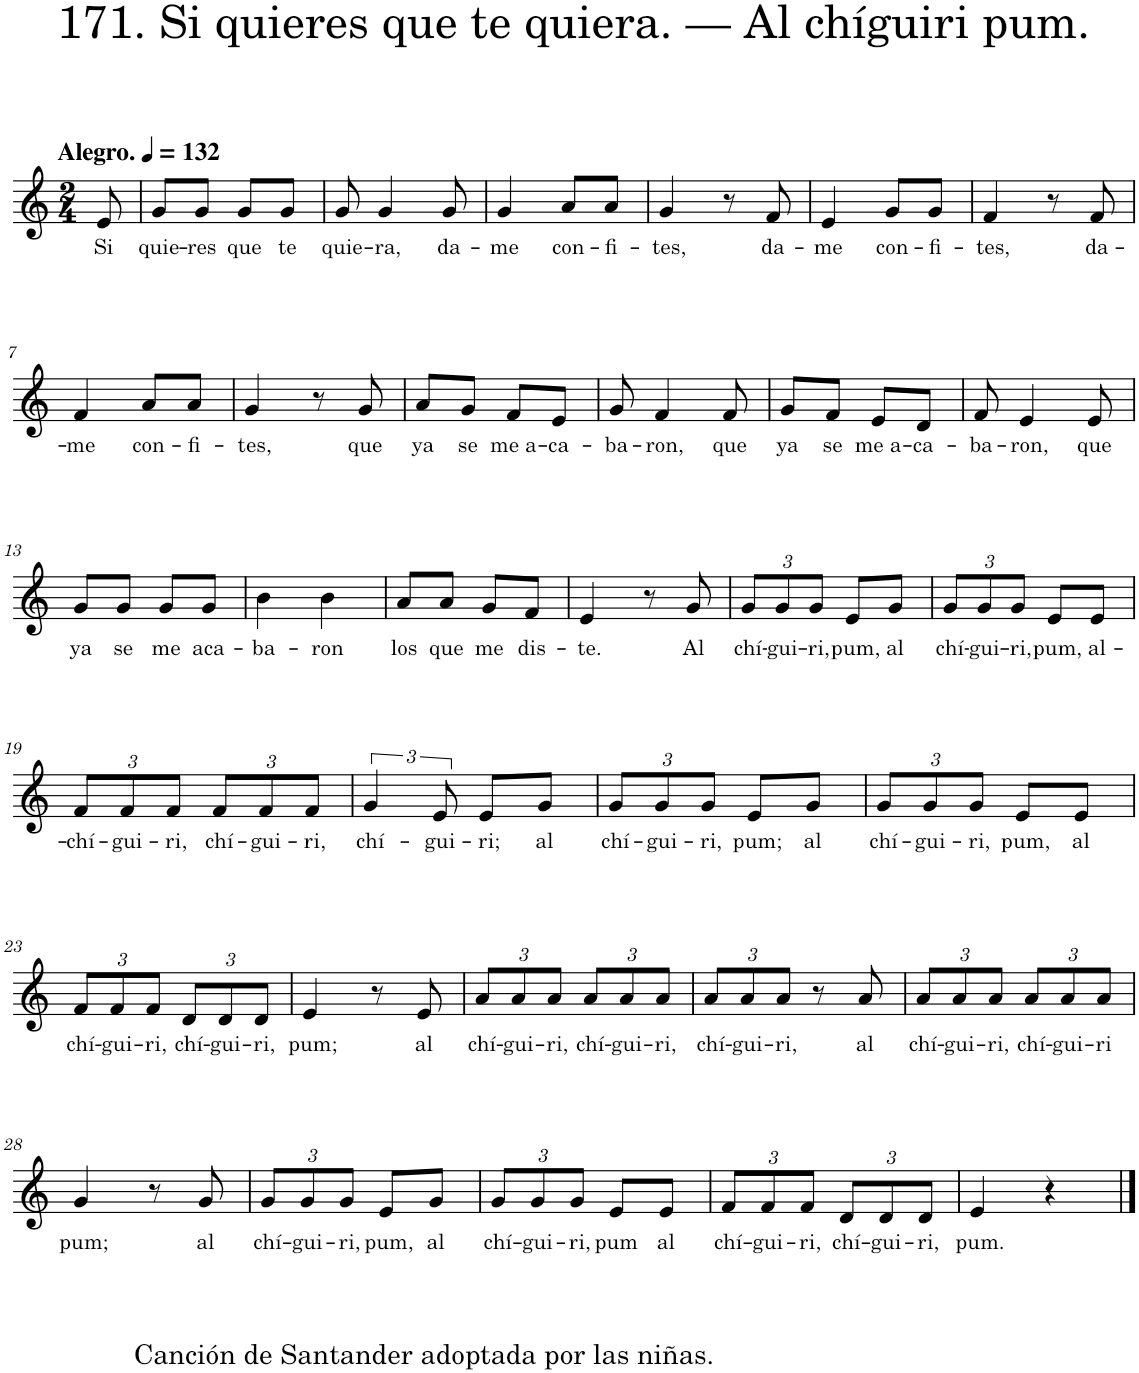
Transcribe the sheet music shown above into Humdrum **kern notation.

**kern	**text
*part1	*part1
*staff1	*staff1
*I"Piano	*
*I'Pno.	*
*clefG2	*
*k[]	*
*M2/4	*
*MM132	*
=	=
!LO:TX:a:B:t=Alegro.	!
!	!LO:LY:b
8e/	Si
=1	=1
!	!LO:LY:b
8g/L	quie-
!	!LO:LY:b
8g/J	-res
!	!LO:LY:b
8g/L	que
!	!LO:LY:b
8g/J	te
=2	=2
!	!LO:LY:b
8g/	quie-
!	!LO:LY:b
4g/	-ra,
!	!LO:LY:b
8g/	da-
=3	=3
!	!LO:LY:b
4g/	-me
!	!LO:LY:b
8a/L	con-
!	!LO:LY:b
8a/J	-fi-
=4	=4
!	!LO:LY:b
4g/	-tes,
8r	.
!	!LO:LY:b
8f/	da-
=5	=5
!	!LO:LY:b
4e/	-me
!	!LO:LY:b
8g/L	con-
!	!LO:LY:b
8g/J	-fi-
=6	=6
!	!LO:LY:b
4f/	-tes,
8r	.
!	!LO:LY:b
8f/	da-
!!LO:LB:g=z
=7	=7
!	!LO:LY:b
4f/	-me
!	!LO:LY:b
8a/L	con-
!	!LO:LY:b
8a/J	-fi-
=8	=8
!	!LO:LY:b
4g/	-tes,
8r	.
!	!LO:LY:b
8g/	que
=9	=9
!	!LO:LY:b
8a/L	ya
!	!LO:LY:b
8g/J	se
!	!LO:LY:b
8f/L	me a-
!	!LO:LY:b
8e/J	-ca-
=10	=10
!	!LO:LY:b
8g/	-ba-
!	!LO:LY:b
4f/	-ron,
!	!LO:LY:b
8f/	que
=11	=11
!	!LO:LY:b
8g/L	ya
!	!LO:LY:b
8f/J	se
!	!LO:LY:b
8e/L	me a-
!	!LO:LY:b
8d/J	-ca-
=12	=12
!	!LO:LY:b
8f/	-ba-
!	!LO:LY:b
4e/	-ron,
!	!LO:LY:b
8e/	que
!!LO:LB:g=z
=13	=13
!	!LO:LY:b
8g/L	ya
!	!LO:LY:b
8g/J	se
!	!LO:LY:b
8g/L	me
!	!LO:LY:b
8g/J	aca-
=14	=14
!	!LO:LY:b
4b\	-ba-
!	!LO:LY:b
4b\	-ron
=15	=15
!	!LO:LY:b
8a/L	los
!	!LO:LY:b
8a/J	que
!	!LO:LY:b
8g/L	me
!	!LO:LY:b
8f/J	dis-
=16	=16
!	!LO:LY:b
4e/	-te.
8r	.
!	!LO:LY:b
8g/	Al
=17	=17
*Xbrackettup	*
!	!LO:LY:b
12g/L	chí-
!	!LO:LY:b
12g/	-gui-
!	!LO:LY:b
12g/J	-ri,
!	!LO:LY:b
8e/L	pum,
!	!LO:LY:b
8g/J	al
=18	=18
!	!LO:LY:b
12g/L	chí-
!	!LO:LY:b
12g/	-gui-
!	!LO:LY:b
12g/J	-ri,
!	!LO:LY:b
8e/L	pum,
!	!LO:LY:b
8e/J	al-
!!LO:LB:g=z
=19	=19
!	!LO:LY:b
12f/L	-chí-
!	!LO:LY:b
12f/	-gui-
!	!LO:LY:b
12f/J	-ri,
!	!LO:LY:b
12f/L	chí-
!	!LO:LY:b
12f/	-gui-
!	!LO:LY:b
12f/J	-ri,
=20	=20
*brackettup	*
!	!LO:LY:b
6g/	chí-
!	!LO:LY:b
12e/	-gui-
!	!LO:LY:b
8e/L	-ri;
!	!LO:LY:b
8g/J	al
=21	=21
*Xbrackettup	*
!	!LO:LY:b
12g/L	chí-
!	!LO:LY:b
12g/	-gui-
!	!LO:LY:b
12g/J	-ri,
!	!LO:LY:b
8e/L	pum;
!	!LO:LY:b
8g/J	al
=22	=22
!	!LO:LY:b
12g/L	chí-
!	!LO:LY:b
12g/	-gui-
!	!LO:LY:b
12g/J	-ri,
!	!LO:LY:b
8e/L	pum,
!	!LO:LY:b
8e/J	al
!!LO:LB:g=z
=23	=23
!	!LO:LY:b
12f/L	chí-
!	!LO:LY:b
12f/	-gui-
!	!LO:LY:b
12f/J	-ri,
!	!LO:LY:b
12d/L	chí-
!	!LO:LY:b
12d/	-gui-
!	!LO:LY:b
12d/J	-ri,
=24	=24
!	!LO:LY:b
4e/	pum;
8r	.
!	!LO:LY:b
8e/	al
=25	=25
!	!LO:LY:b
12a/L	chí-
!	!LO:LY:b
12a/	-gui-
!	!LO:LY:b
12a/J	-ri,
!	!LO:LY:b
12a/L	chí-
!	!LO:LY:b
12a/	-gui-
!	!LO:LY:b
12a/J	-ri,
=26	=26
!	!LO:LY:b
12a/L	chí-
!	!LO:LY:b
12a/	-gui-
!	!LO:LY:b
12a/J	-ri,
8r	.
!	!LO:LY:b
8a/	al
=27	=27
!	!LO:LY:b
12a/L	chí-
!	!LO:LY:b
12a/	-gui-
!	!LO:LY:b
12a/J	-ri,
!	!LO:LY:b
12a/L	chí-
!	!LO:LY:b
12a/	-gui-
!	!LO:LY:b
12a/J	-ri
!!LO:LB:g=z
=28	=28
!LO:TX:b:t=Canción de Santander adoptada por las niñas.	!
!	!LO:LY:b
4g/	pum;
8r	.
!	!LO:LY:b
8g/	al
=29	=29
!	!LO:LY:b
12g/L	chí-
!	!LO:LY:b
12g/	-gui-
!	!LO:LY:b
12g/J	-ri,
!	!LO:LY:b
8e/L	pum,
!	!LO:LY:b
8g/J	al
=30	=30
!	!LO:LY:b
12g/L	chí-
!	!LO:LY:b
12g/	-gui-
!	!LO:LY:b
12g/J	-ri,
!	!LO:LY:b
8e/L	pum
!	!LO:LY:b
8e/J	al
=31	=31
!	!LO:LY:b
12f/L	chí-
!	!LO:LY:b
12f/	-gui-
!	!LO:LY:b
12f/J	-ri,
!	!LO:LY:b
12d/L	chí-
!	!LO:LY:b
12d/	-gui-
!	!LO:LY:b
12d/J	-ri,
=32	=32
!	!LO:LY:b
4e/	pum.
4r	.
==	==
*-	*-
